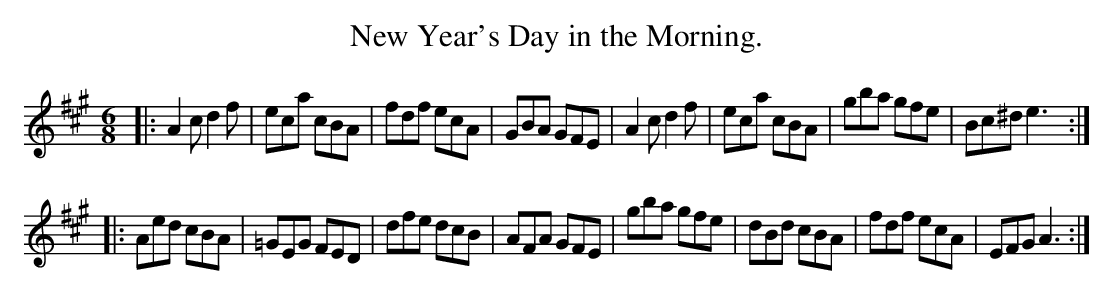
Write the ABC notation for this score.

X:1
T: New Year's Day in the Morning.
M: 6/8
L: 1/8
K: A
|: A2c d2f |  eca cBA | fdf ecA | GBA  GFE \
|  A2c d2f |  eca cBA | gba gfe | Bc^d e3 :|
|: Aed cBA | =GEG FED | dfe dcB | AFA  GFE \
|  gba gfe |  dBd cBA | fdf ecA | EFG  A3 :|
